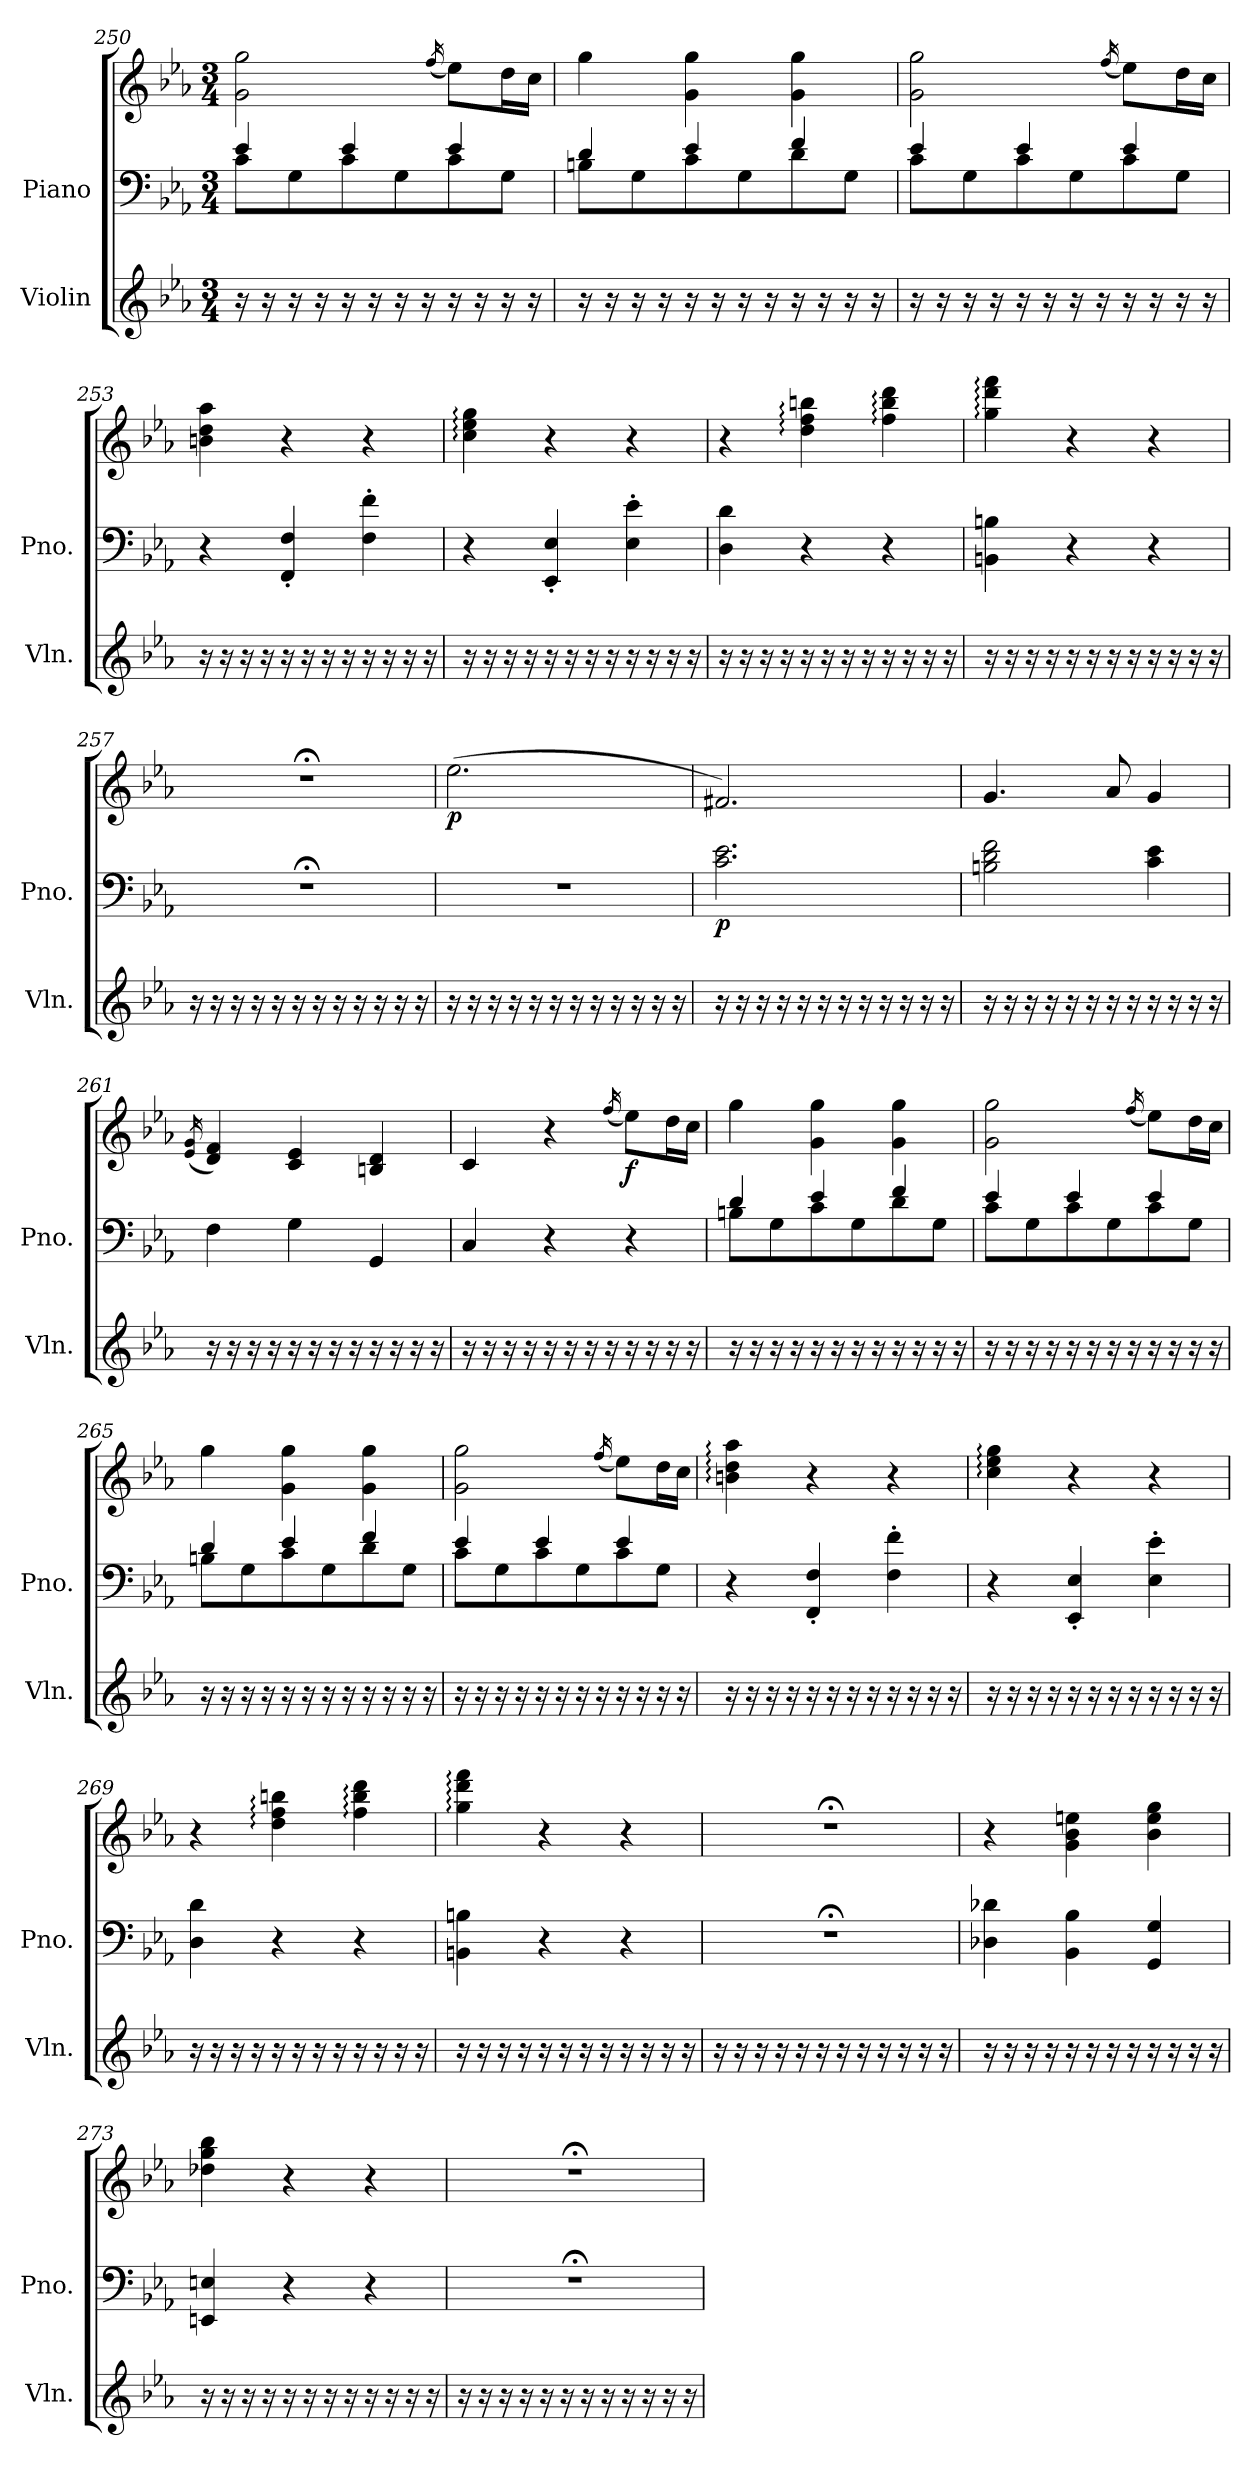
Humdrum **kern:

**kern	**kern	**kern	**dynam
*part2	*part1	*part1	*part1
*staff3	*staff2	*staff1	*staff1/2
*I"Violin	*I"Piano	*	*
*I'Vln.	*I'Pno.	*	*
*clefG2	*clefF4	*clefG2	*
*k[b-e-a-]	*k[b-e-a-]	*k[b-e-a-]	*
*M3/4	*M3/4	*M3/4	*
=250	=250	=250	=250
*	*^	*	*
16r	4e-/	8c\L	2g\ 2gg\	.
16r	.	.	.	.
16r	.	8G\	.	.
16r	.	.	.	.
16r	4e-/	8c\	.	.
16r	.	.	.	.
16r	.	8G\	.	.
16r	.	.	.	.
.	.	.	(<16qff/	.
16r	4e-/	8c\	8ee-\L)	.
16r	.	.	.	.
16r	.	8G\J	16dd\L	.
16r	.	.	16cc\JJ	.
=251	=251	=251	=251	=251
16r	4d/	8Bn\L	4gg\	.
16r	.	.	.	.
16r	.	8G\	.	.
16r	.	.	.	.
16r	4e-/	8c\	4g\ 4gg\	.
16r	.	.	.	.
16r	.	8G\	.	.
16r	.	.	.	.
16r	4f/	8d\	4g\ 4gg\	.
16r	.	.	.	.
16r	.	8G\J	.	.
16r	.	.	.	.
!!LO:PB:g=z
=252	=252	=252	=252	=252
16r	4e-/	8c\L	2g\ 2gg\	.
16r	.	.	.	.
16r	.	8G\	.	.
16r	.	.	.	.
16r	4e-/	8c\	.	.
16r	.	.	.	.
16r	.	8G\	.	.
16r	.	.	.	.
.	.	.	(<16qff/	.
16r	4e-/	8c\	8ee-\L)	.
16r	.	.	.	.
16r	.	8G\J	16dd\L	.
16r	.	.	16cc\JJ	.
*	*v	*v	*	*
=253	=253	=253	=253
16r	4r	4bn\ 4dd\ 4aa-\	.
16r	.	.	.
16r	.	.	.
16r	.	.	.
16r	4FF/' 4F/'	4r	.
16r	.	.	.
16r	.	.	.
16r	.	.	.
16r	4F\' 4f\'	4r	.
16r	.	.	.
16r	.	.	.
16r	.	.	.
=254	=254	=254	=254
16r	4r	4cc\: 4ee-\: 4gg\:	.
16r	.	.	.
16r	.	.	.
16r	.	.	.
16r	4EE-/' 4E-/'	4r	.
16r	.	.	.
16r	.	.	.
16r	.	.	.
16r	4E-\' 4e-\'	4r	.
16r	.	.	.
16r	.	.	.
16r	.	.	.
=255	=255	=255	=255
16r	4D\ 4d\	4r	.
16r	.	.	.
16r	.	.	.
16r	.	.	.
16r	4r	4dd\: 4ff\: 4bbn\:	.
16r	.	.	.
16r	.	.	.
16r	.	.	.
16r	4r	4ff\: 4bb\: 4ddd\:	.
16r	.	.	.
16r	.	.	.
16r	.	.	.
!!LO:LB:g=z
=256	=256	=256	=256
16r	4BBn\ 4Bn\	4gg\: 4ddd\: 4fff\:	.
16r	.	.	.
16r	.	.	.
16r	.	.	.
16r	4r	4r	.
16r	.	.	.
16r	.	.	.
16r	.	.	.
16r	4r	4r	.
16r	.	.	.
16r	.	.	.
16r	.	.	.
=257	=257	=257	=257
16r	2.r;<	2.r;<	.
16r	.	.	.
16r	.	.	.
16r	.	.	.
16r	.	.	.
16r	.	.	.
16r	.	.	.
16r	.	.	.
16r	.	.	.
16r	.	.	.
16r	.	.	.
16r	.	.	.
=258	=258	=258	=258
!	!	!	!LO:DY:b
16r	2.r	(>2.ee-\	p
16r	.	.	.
16r	.	.	.
16r	.	.	.
16r	.	.	.
16r	.	.	.
16r	.	.	.
16r	.	.	.
16r	.	.	.
16r	.	.	.
16r	.	.	.
16r	.	.	.
=259	=259	=259	=259
!	!	!	!LO:DY:b=2
16r	2.c\ 2.e-\	2.f#X/)	p
16r	.	.	.
16r	.	.	.
16r	.	.	.
16r	.	.	.
16r	.	.	.
16r	.	.	.
16r	.	.	.
16r	.	.	.
16r	.	.	.
16r	.	.	.
16r	.	.	.
!!LO:LB:g=z
=260	=260	=260	=260
16r	2Bn\ 2d\ 2f\	4.g/	.
16r	.	.	.
16r	.	.	.
16r	.	.	.
16r	.	.	.
16r	.	.	.
16r	.	8a-/	.
16r	.	.	.
16r	4c\ 4e-\	4g/	.
16r	.	.	.
16r	.	.	.
16r	.	.	.
=261	=261	=261	=261
.	.	(<16qe-/ 16qg/	.
16r	4F\	4d/ 4f/)	.
16r	.	.	.
16r	.	.	.
16r	.	.	.
16r	4G\	4c/ 4e-/	.
16r	.	.	.
16r	.	.	.
16r	.	.	.
16r	4GG/	4Bn/ 4d/	.
16r	.	.	.
16r	.	.	.
16r	.	.	.
=262	=262	=262	=262
16r	4C/	4c/	.
16r	.	.	.
16r	.	.	.
16r	.	.	.
16r	4r	4r	.
16r	.	.	.
16r	.	.	.
16r	.	.	.
.	.	(<16qff/	.
!	!	!	!LO:DY:b
16r	4r	8ee-\L)	f
16r	.	.	.
16r	.	16dd\L	.
16r	.	16cc\JJ	.
=263	=263	=263	=263
*	*^	*	*
16r	4d/	8Bn\L	4gg\	.
16r	.	.	.	.
16r	.	8G\	.	.
16r	.	.	.	.
16r	4e-/	8c\	4g\ 4gg\	.
16r	.	.	.	.
16r	.	8G\	.	.
16r	.	.	.	.
16r	4f/	8d\	4g\ 4gg\	.
16r	.	.	.	.
16r	.	8G\J	.	.
16r	.	.	.	.
!!LO:LB:g=z
=264	=264	=264	=264	=264
16r	4e-/	8c\L	2g\ 2gg\	.
16r	.	.	.	.
16r	.	8G\	.	.
16r	.	.	.	.
16r	4e-/	8c\	.	.
16r	.	.	.	.
16r	.	8G\	.	.
16r	.	.	.	.
.	.	.	(<16qff/	.
16r	4e-/	8c\	8ee-\L)	.
16r	.	.	.	.
16r	.	8G\J	16dd\L	.
16r	.	.	16cc\JJ	.
=265	=265	=265	=265	=265
16r	4d/	8Bn\L	4gg\	.
16r	.	.	.	.
16r	.	8G\	.	.
16r	.	.	.	.
16r	4e-/	8c\	4g\ 4gg\	.
16r	.	.	.	.
16r	.	8G\	.	.
16r	.	.	.	.
16r	4f/	8d\	4g\ 4gg\	.
16r	.	.	.	.
16r	.	8G\J	.	.
16r	.	.	.	.
=266	=266	=266	=266	=266
16r	4e-/	8c\L	2g\ 2gg\	.
16r	.	.	.	.
16r	.	8G\	.	.
16r	.	.	.	.
16r	4e-/	8c\	.	.
16r	.	.	.	.
16r	.	8G\	.	.
16r	.	.	.	.
.	.	.	(<16qff/	.
16r	4e-/	8c\	8ee-\L)	.
16r	.	.	.	.
16r	.	8G\J	16dd\L	.
16r	.	.	16cc\JJ	.
*	*v	*v	*	*
=267	=267	=267	=267
16r	4r	4bn\: 4dd\: 4aa-\:	.
16r	.	.	.
16r	.	.	.
16r	.	.	.
16r	4FF/' 4F/'	4r	.
16r	.	.	.
16r	.	.	.
16r	.	.	.
16r	4F\' 4f\'	4r	.
16r	.	.	.
16r	.	.	.
16r	.	.	.
!!LO:PB:g=z
=268	=268	=268	=268
16r	4r	4cc\: 4ee-\: 4gg\:	.
16r	.	.	.
16r	.	.	.
16r	.	.	.
16r	4EE-/' 4E-/'	4r	.
16r	.	.	.
16r	.	.	.
16r	.	.	.
16r	4E-\' 4e-\'	4r	.
16r	.	.	.
16r	.	.	.
16r	.	.	.
=269	=269	=269	=269
16r	4D\ 4d\	4r	.
16r	.	.	.
16r	.	.	.
16r	.	.	.
16r	4r	4dd\: 4ff\: 4bbn\:	.
16r	.	.	.
16r	.	.	.
16r	.	.	.
16r	4r	4ff\: 4bb\: 4ddd\:	.
16r	.	.	.
16r	.	.	.
16r	.	.	.
=270	=270	=270	=270
16r	4BBn\ 4Bn\	4gg\: 4ddd\: 4fff\:	.
16r	.	.	.
16r	.	.	.
16r	.	.	.
16r	4r	4r	.
16r	.	.	.
16r	.	.	.
16r	.	.	.
16r	4r	4r	.
16r	.	.	.
16r	.	.	.
16r	.	.	.
=271	=271	=271	=271
16r	2.r;<	2.r;<	.
16r	.	.	.
16r	.	.	.
16r	.	.	.
16r	.	.	.
16r	.	.	.
16r	.	.	.
16r	.	.	.
16r	.	.	.
16r	.	.	.
16r	.	.	.
16r	.	.	.
!!LO:LB:g=z
=272	=272	=272	=272
16r	4D-X\ 4d-X\	4r	.
16r	.	.	.
16r	.	.	.
16r	.	.	.
16r	4BB-\ 4B-\	4g\ 4b-\ 4een\	.
16r	.	.	.
16r	.	.	.
16r	.	.	.
16r	4GG/ 4G/	4b-\ 4ee\ 4gg\	.
16r	.	.	.
16r	.	.	.
16r	.	.	.
=273	=273	=273	=273
16r	4EEn/ 4En/	4dd-X\ 4gg\ 4bb-\	.
16r	.	.	.
16r	.	.	.
16r	.	.	.
16r	4r	4r	.
16r	.	.	.
16r	.	.	.
16r	.	.	.
16r	4r	4r	.
16r	.	.	.
16r	.	.	.
16r	.	.	.
=274	=274	=274	=274
16r	2.r;<	2.r;<	.
16r	.	.	.
16r	.	.	.
16r	.	.	.
16r	.	.	.
16r	.	.	.
16r	.	.	.
16r	.	.	.
16r	.	.	.
16r	.	.	.
16r	.	.	.
16r	.	.	.
=	=	=	=
*-	*-	*-	*-
